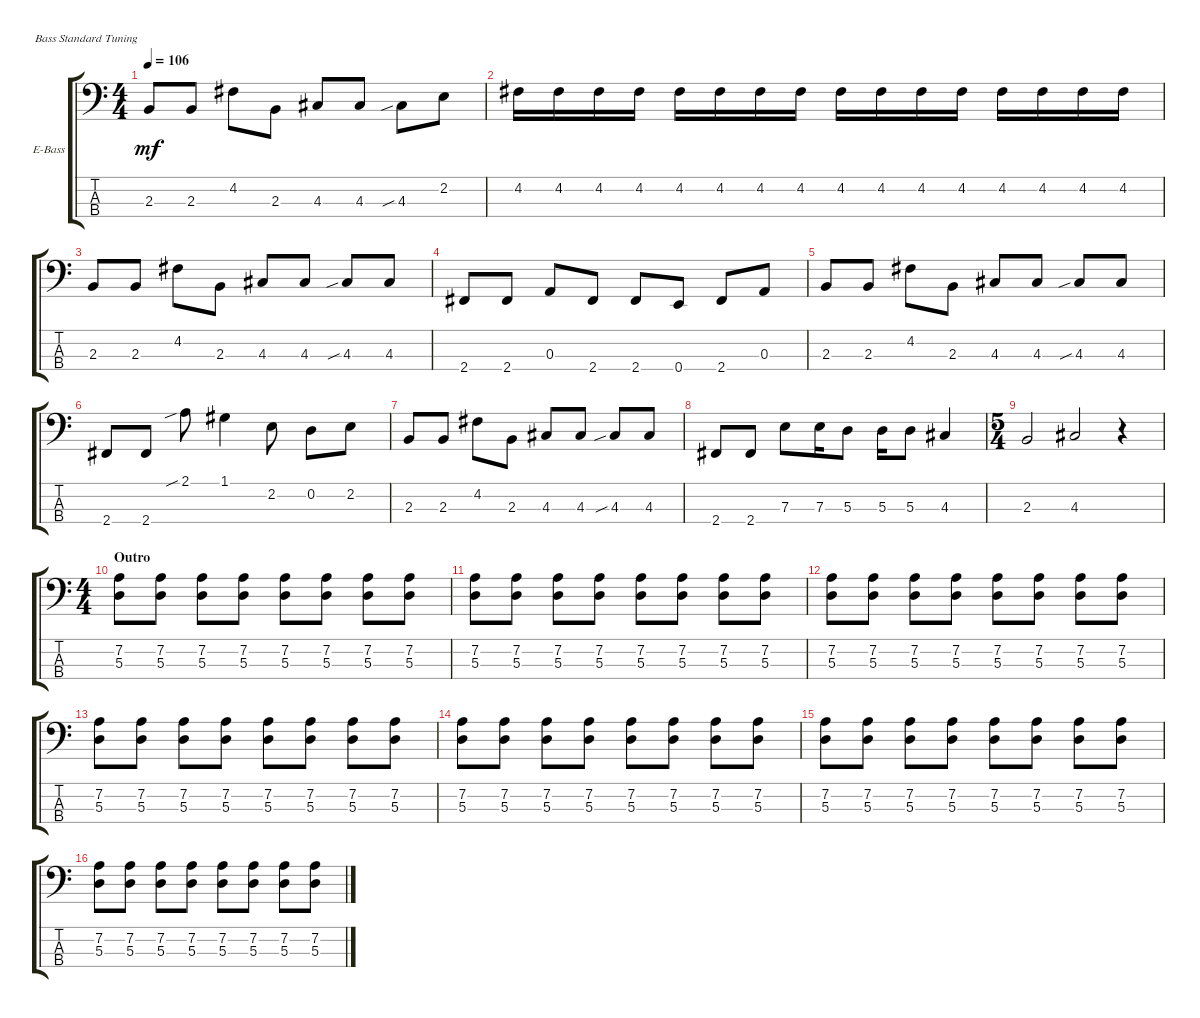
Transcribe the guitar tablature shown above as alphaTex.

\defaultSystemsLayout 4
\bracketExtendMode groupsimilarinstruments
\firstSystemTrackNameOrientation horizontal
\otherSystemsTrackNameOrientation horizontal
\track ("Electric Bass" "E-Bass") {mute instrument electricbassfinger}
\staff {score tabs}
\tuning (G2 D2 A1 E1)
\ts (4 4)
\tempo 106
\clef f4
\ks c
2.3.8{dy mf} 2.3.8 4.2.8 2.3.8 4.3.8 4.3.8 4.3{sib}.8 2.2.8 |
4.2.16 4.2.16 4.2.16 4.2.16 4.2.16 4.2.16 4.2.16 4.2.16 4.2.16 4.2.16 4.2.16 4.2.16 4.2.16 4.2.16 4.2.16 4.2.16 |
2.3.8 2.3.8 4.2.8 2.3.8 4.3.8 4.3.8 4.3{sib}.8 4.3.8 |
2.4.8 2.4.8 0.3.8 2.4.8 2.4.8 0.4.8 2.4.8 0.3.8 |
2.3.8 2.3.8 4.2.8 2.3.8 4.3.8 4.3.8 4.3{sib}.8 4.3.8 |
2.4.8 2.4.8 2.1{sib}.8 1.1.4 2.2.8 0.2.8 2.2.8 |
2.3.8 2.3.8 4.2.8 2.3.8 4.3.8 4.3.8 4.3{sib}.8 4.3.8 |
2.4.8 2.4.8 7.3.8 7.3.16 5.3.8 5.3.16 5.3.8 4.3.4 |
\ts (5 4)
2.3.2 4.3.2 r.4 |
\ts (4 4)
\section ("" "Outro")
(5.3 7.2).8 (5.3 7.2).8 (5.3 7.2).8 (5.3 7.2).8 (5.3 7.2).8 (5.3 7.2).8 (5.3 7.2).8 (5.3 7.2).8 |
(5.3 7.2).8 (5.3 7.2).8 (5.3 7.2).8 (5.3 7.2).8 (5.3 7.2).8 (5.3 7.2).8 (5.3 7.2).8 (5.3 7.2).8 |
(5.3 7.2).8 (5.3 7.2).8 (5.3 7.2).8 (5.3 7.2).8 (5.3 7.2).8 (5.3 7.2).8 (5.3 7.2).8 (5.3 7.2).8 |
(5.3 7.2).8 (5.3 7.2).8 (5.3 7.2).8 (5.3 7.2).8 (5.3 7.2).8 (5.3 7.2).8 (5.3 7.2).8 (5.3 7.2).8 |
(5.3 7.2).8 (5.3 7.2).8 (5.3 7.2).8 (5.3 7.2).8 (5.3 7.2).8 (5.3 7.2).8 (5.3 7.2).8 (5.3 7.2).8 |
(5.3 7.2).8 (5.3 7.2).8 (5.3 7.2).8 (5.3 7.2).8 (5.3 7.2).8 (5.3 7.2).8 (5.3 7.2).8 (5.3 7.2).8 |
(5.3 7.2).8 (5.3 7.2).8 (5.3 7.2).8 (5.3 7.2).8 (5.3 7.2).8 (5.3 7.2).8 (5.3 7.2).8 (5.3 7.2).8
